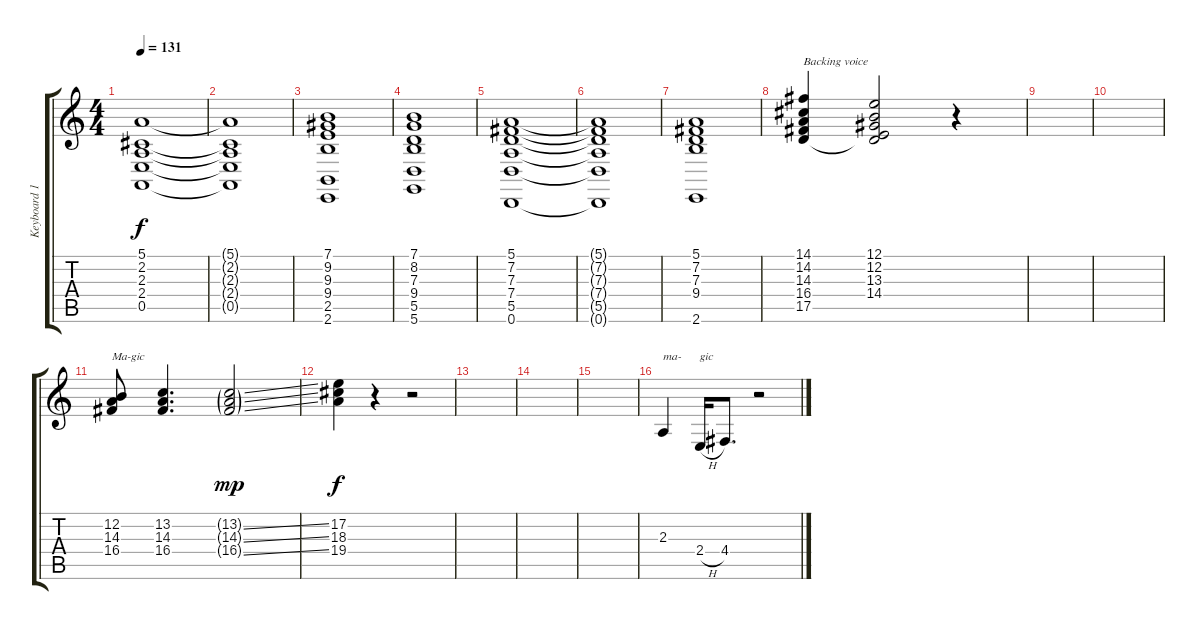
\track ("Keyboard 1" "Keyboard 1") {instrument stringensemble1}
\staff {score tabs}
\tuning (E4 B3 G3 D3 A2 D2) {hide}
\ts (4 4)
\tempo 131
\clef g2
\ks c
(5.1 2.2 2.3 2.4 0.5).1{dy f} |
(5.1{t} 2.2{t} 2.3{t} 2.4{t} 0.5{t}).1 |
(7.1 9.2 9.3 9.4 2.5 2.6).1 |
(7.1 8.2 7.3 9.4 5.5 5.6).1 |
(5.1 7.2 7.3 7.4 5.5 0.6).1 |
(5.1{t} 7.2{t} 7.3{t} 7.4{t} 5.5{t} 0.6{t}).1 |
(5.1 7.2 7.3 9.4 2.6).1 |
(14.1 14.2 14.3 16.4 17.5).4{txt "Backing voice" volume 11 balance 0 instrument lead1square} (12.1 12.2 13.3 14.4 17.5{t}).2 r.4 |
|
|
(12.2 14.3 16.4).8{txt "Ma-gic"} (13.2 14.3 16.4).4{d} (13.2{ss g} 14.3{ss g} 16.4{ss g}).2{dy mp} |
(17.2 18.3 19.4).4{dy f} r.4 r.2 |
|
|
|
2.3.4{txt "ma-"} 2.4{h}.16{txt "gic"} 4.4.8{d} r.2
